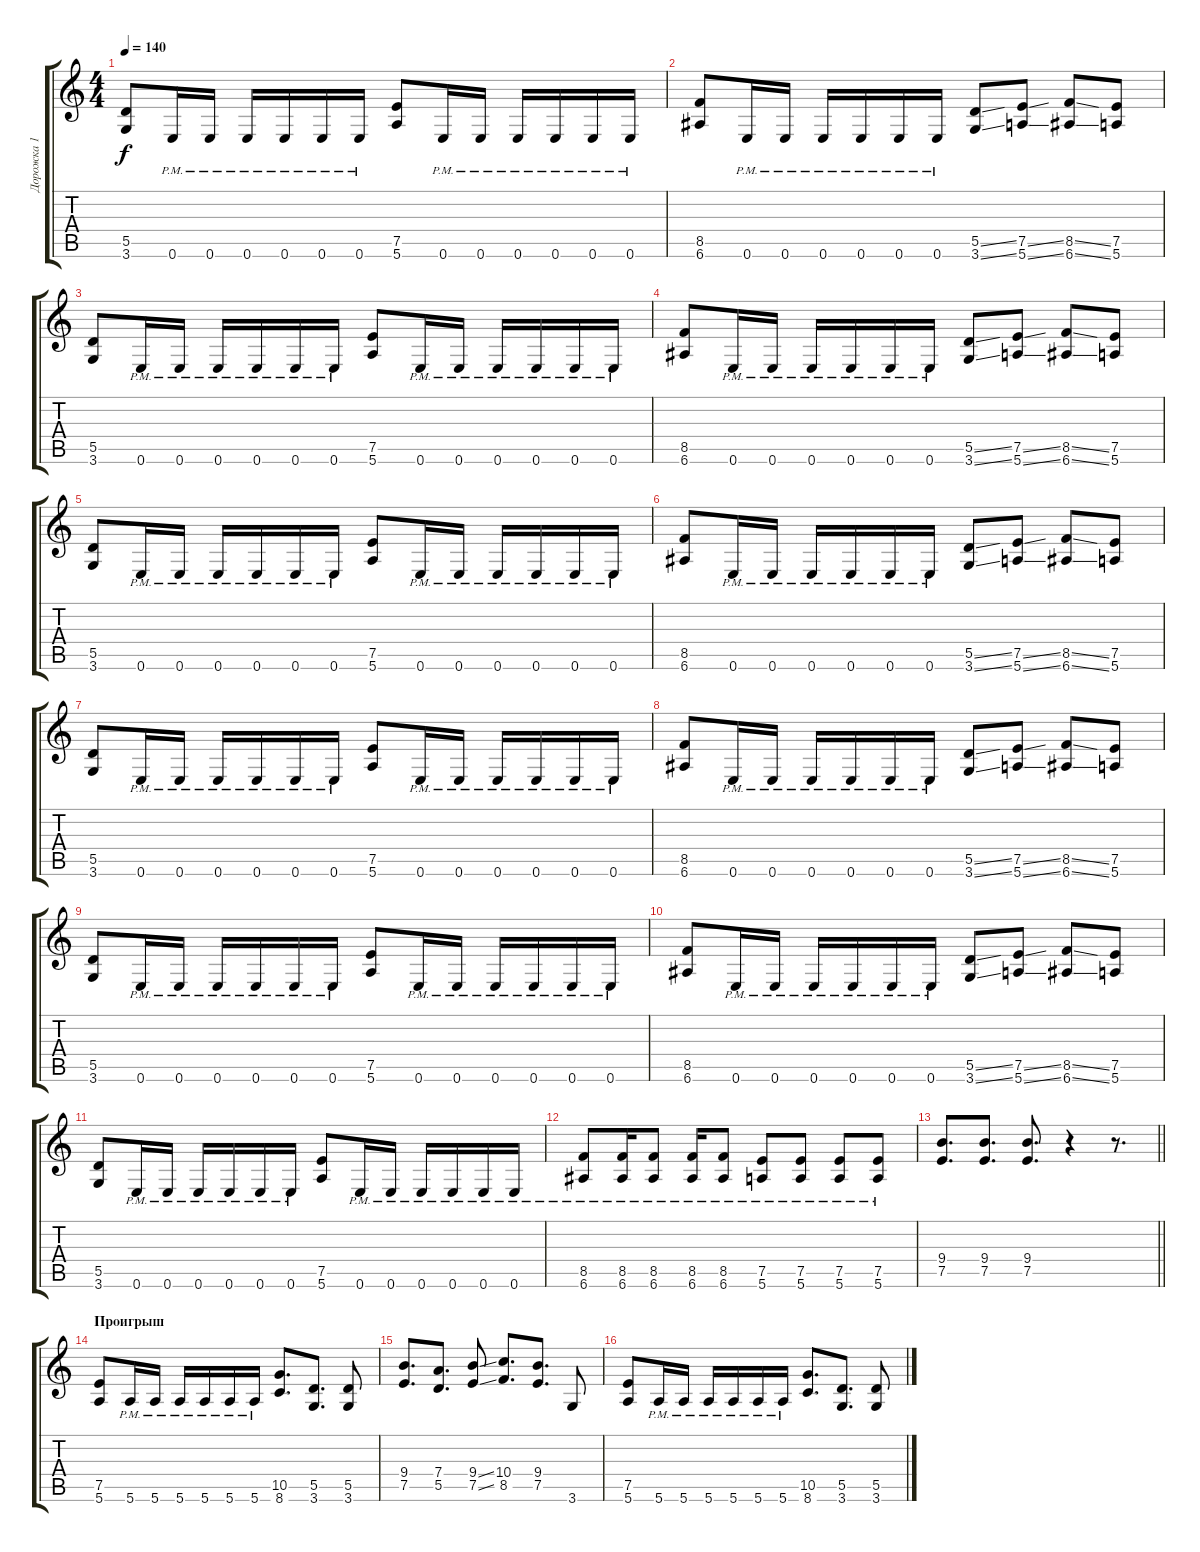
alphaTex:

\track ("Дорожка 1" "Дорожка 1") {instrument overdrivenguitar}
\staff {score tabs}
\tuning (E4 B3 G3 D3 A2 E2) {hide}
\ts (4 4)
\tempo 140
\clef g2
\ks c
(5.5 3.6).8{dy f} 0.6{pm}.16 0.6{pm}.16 0.6{pm}.16 0.6{pm}.16 0.6{pm}.16 0.6{pm}.16 (7.5 5.6).8 0.6{pm}.16 0.6{pm}.16 0.6{pm}.16 0.6{pm}.16 0.6{pm}.16 0.6{pm}.16 |
(8.5 6.6).8 0.6{pm}.16 0.6{pm}.16 0.6{pm}.16 0.6{pm}.16 0.6{pm}.16 0.6{pm}.16 (5.5{ss} 3.6{ss}).8 (7.5{ss} 5.6{ss}).8 (8.5{ss} 6.6{ss}).8 (7.5 5.6).8 |
(5.5 3.6).8 0.6{pm}.16 0.6{pm}.16 0.6{pm}.16 0.6{pm}.16 0.6{pm}.16 0.6{pm}.16 (7.5 5.6).8 0.6{pm}.16 0.6{pm}.16 0.6{pm}.16 0.6{pm}.16 0.6{pm}.16 0.6{pm}.16 |
(8.5 6.6).8 0.6{pm}.16 0.6{pm}.16 0.6{pm}.16 0.6{pm}.16 0.6{pm}.16 0.6{pm}.16 (5.5{ss} 3.6{ss}).8 (7.5{ss} 5.6{ss}).8 (8.5{ss} 6.6{ss}).8 (7.5 5.6).8 |
(5.5 3.6).8 0.6{pm}.16 0.6{pm}.16 0.6{pm}.16 0.6{pm}.16 0.6{pm}.16 0.6{pm}.16 (7.5 5.6).8 0.6{pm}.16 0.6{pm}.16 0.6{pm}.16 0.6{pm}.16 0.6{pm}.16 0.6{pm}.16 |
(8.5 6.6).8 0.6{pm}.16 0.6{pm}.16 0.6{pm}.16 0.6{pm}.16 0.6{pm}.16 0.6{pm}.16 (5.5{ss} 3.6{ss}).8 (7.5{ss} 5.6{ss}).8 (8.5{ss} 6.6{ss}).8 (7.5 5.6).8 |
(5.5 3.6).8 0.6{pm}.16 0.6{pm}.16 0.6{pm}.16 0.6{pm}.16 0.6{pm}.16 0.6{pm}.16 (7.5 5.6).8 0.6{pm}.16 0.6{pm}.16 0.6{pm}.16 0.6{pm}.16 0.6{pm}.16 0.6{pm}.16 |
(8.5 6.6).8 0.6{pm}.16 0.6{pm}.16 0.6{pm}.16 0.6{pm}.16 0.6{pm}.16 0.6{pm}.16 (5.5{ss} 3.6{ss}).8 (7.5{ss} 5.6{ss}).8 (8.5{ss} 6.6{ss}).8 (7.5 5.6).8 |
(5.5 3.6).8 0.6{pm}.16 0.6{pm}.16 0.6{pm}.16 0.6{pm}.16 0.6{pm}.16 0.6{pm}.16 (7.5 5.6).8 0.6{pm}.16 0.6{pm}.16 0.6{pm}.16 0.6{pm}.16 0.6{pm}.16 0.6{pm}.16 |
(8.5 6.6).8 0.6{pm}.16 0.6{pm}.16 0.6{pm}.16 0.6{pm}.16 0.6{pm}.16 0.6{pm}.16 (5.5{ss} 3.6{ss}).8 (7.5{ss} 5.6{ss}).8 (8.5{ss} 6.6{ss}).8 (7.5 5.6).8 |
(5.5 3.6).8 0.6{pm}.16 0.6{pm}.16 0.6{pm}.16 0.6{pm}.16 0.6{pm}.16 0.6{pm}.16 (7.5 5.6).8 0.6{pm}.16 0.6{pm}.16 0.6{pm}.16 0.6{pm}.16 0.6{pm}.16 0.6{pm}.16 |
(8.5{pm} 6.6{pm}).8 (8.5{pm} 6.6{pm}).16 (8.5{pm} 6.6{pm}).8 (8.5{pm} 6.6{pm}).16 (8.5{pm} 6.6{pm}).8 (7.5{pm} 5.6{pm}).8 (7.5{pm} 5.6{pm}).8 (7.5{pm} 5.6{pm}).8 (7.5{pm} 5.6{pm}).8 |
\barLineRight lightlight
(9.4 7.5).8{d} (9.4 7.5).8{d} (9.4 7.5).8{d} r.4 r.8{d} |
\section ("" "Проигрыш")
(7.5 5.6).8 5.6{pm}.16 5.6{pm}.16 5.6{pm}.16 5.6{pm}.16 5.6{pm}.16 5.6{pm}.16 (10.5 8.6).8{d} (5.5 3.6).8{d} (5.5 3.6).8 |
(9.4 7.5).8{d} (7.4 5.5).8{d} (9.4{ss} 7.5{ss}).8 (10.4 8.5).8{d} (9.4 7.5).8{d} 3.6.8 |
(7.5 5.6).8 5.6{pm}.16 5.6{pm}.16 5.6{pm}.16 5.6{pm}.16 5.6{pm}.16 5.6{pm}.16 (10.5 8.6).8{d} (5.5 3.6).8{d} (5.5 3.6).8
